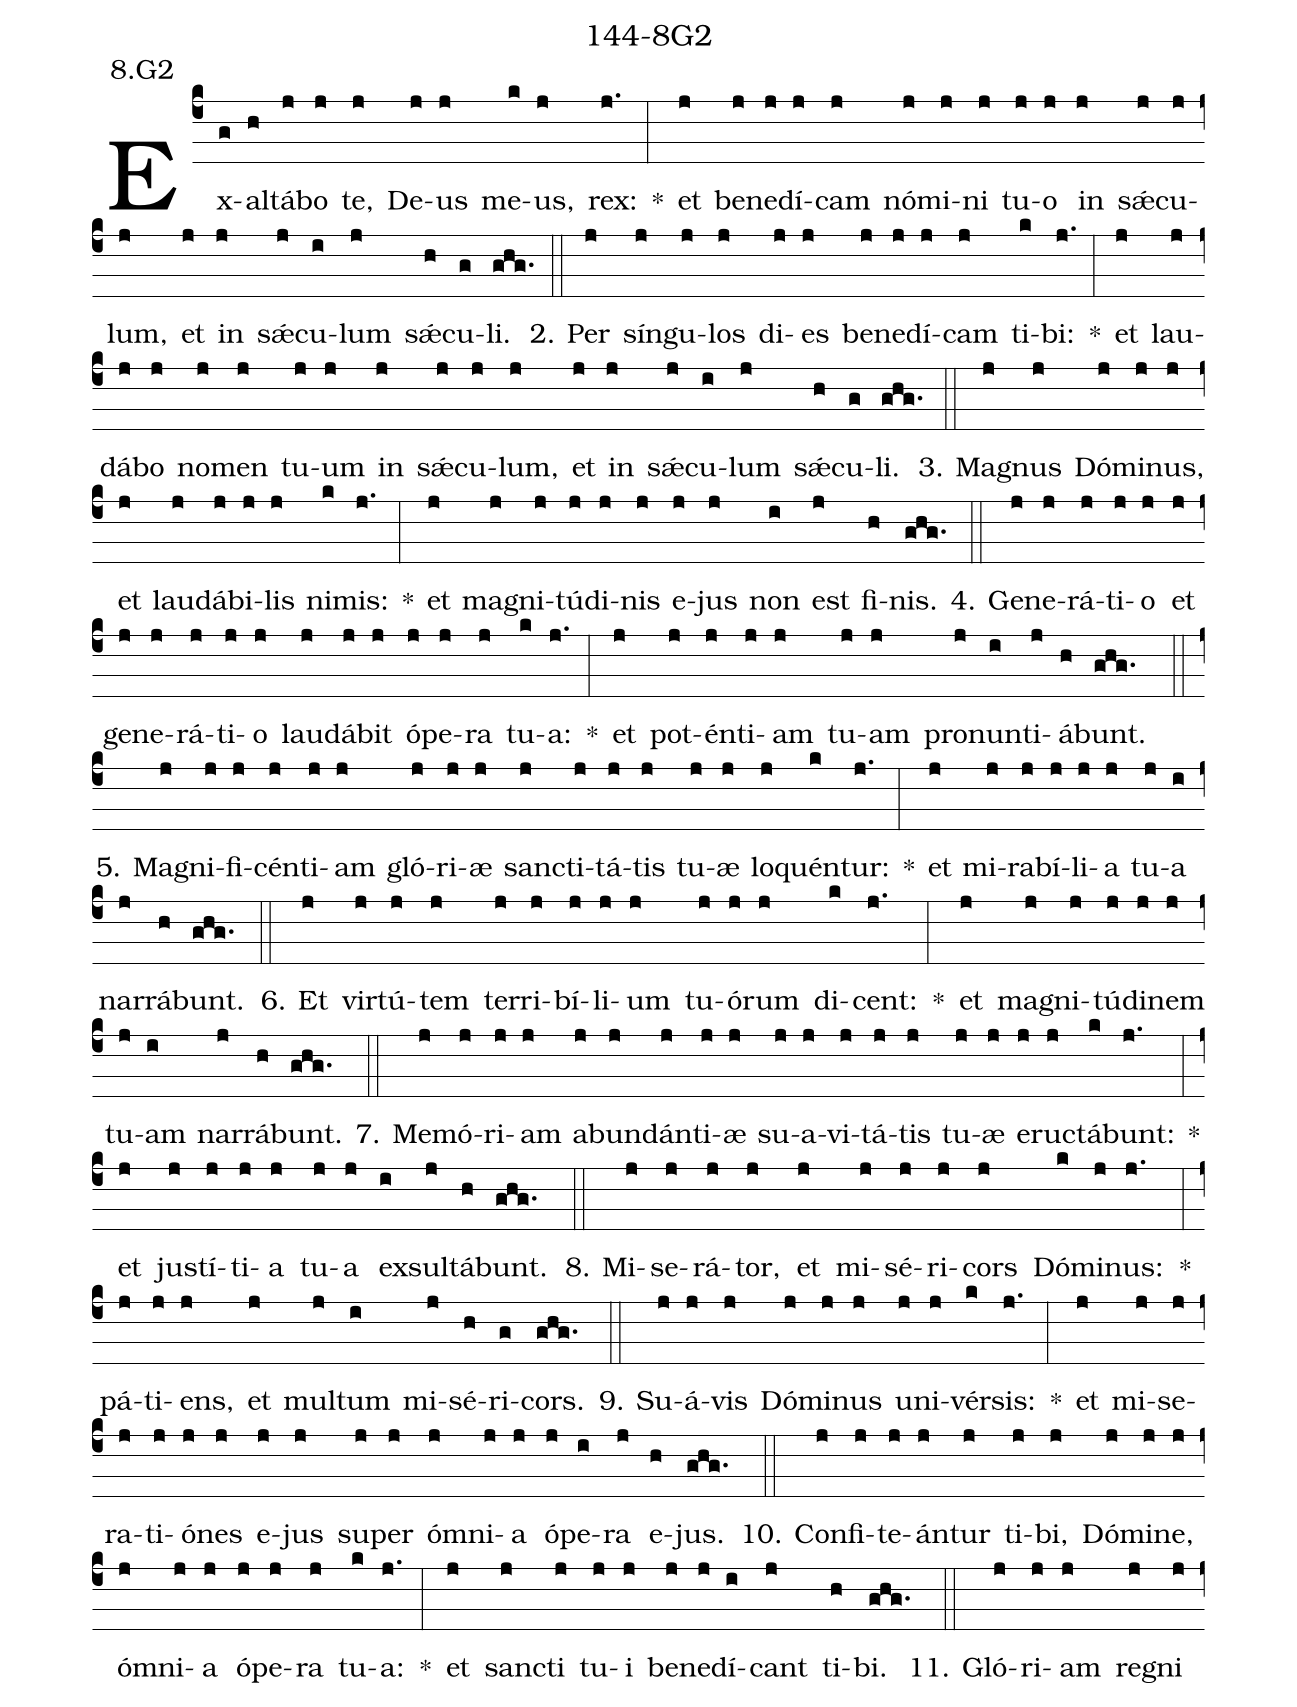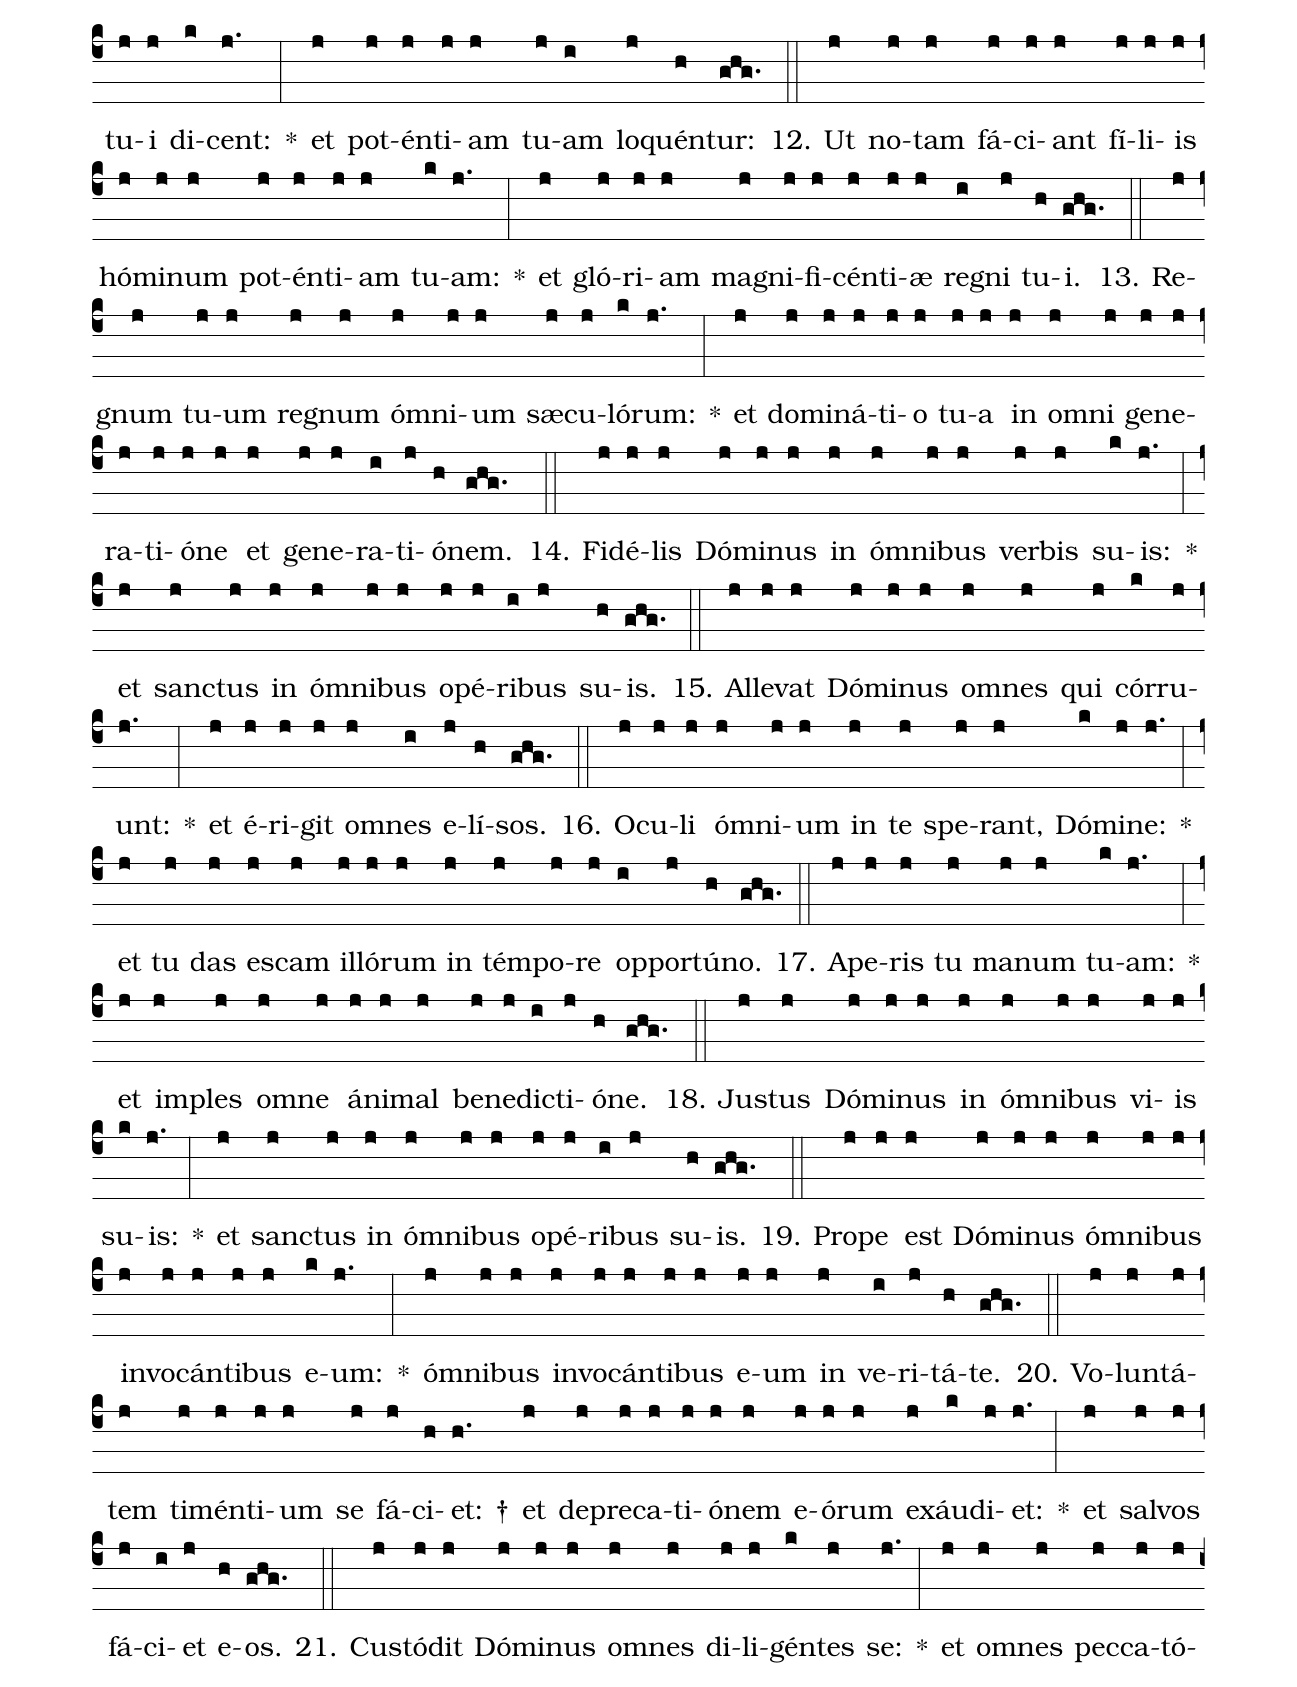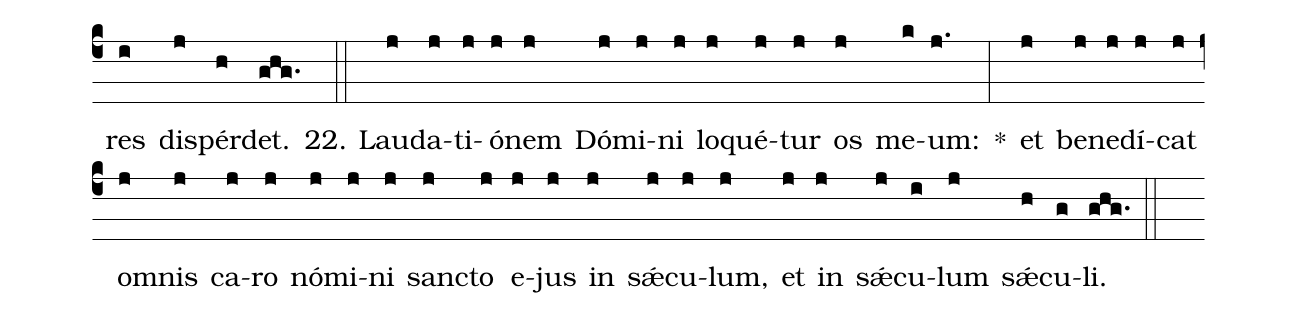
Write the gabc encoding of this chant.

name: 144-8G2;
annotation: 8.G2;
%%
(c4)Ex(g)al(h)tá(j)bo(j) te,(j) De(j)us(j) me(k)us,(j) rex:(j.) *(:) et(j) be(j)ne(j)dí(j)cam(j) nó(j)mi(j)ni(j) tu(j)o(j) in(j) sǽ(j)cu(j)lum,(j) et(j) in(j) sǽ(j)cu(i)lum(j) sǽ(h)cu(g)li.(ghg.) (::)
2. Per(j) sín(j)gu(j)los(j) di(j)es(j) be(j)ne(j)dí(j)cam(j) ti(k)bi:(j.) *(:) et(j) lau(j)dá(j)bo(j) no(j)men(j) tu(j)um(j) in(j) sǽ(j)cu(j)lum,(j) et(j) in(j) sǽ(j)cu(i)lum(j) sǽ(h)cu(g)li.(ghg.) (::)
3. Ma(j)gnus(j) Dó(j)mi(j)nus,(j) et(j) lau(j)dá(j)bi(j)lis(j) ni(k)mis:(j.) *(:) et(j) ma(j)gni(j)tú(j)di(j)nis(j) e(j)jus(j) non(i) est(j) fi(h)nis.(ghg.) (::)
4. Ge(j)ne(j)rá(j)ti(j)o(j) et(j) ge(j)ne(j)rá(j)ti(j)o(j) lau(j)dá(j)bit(j) ó(j)pe(j)ra(j) tu(k)a:(j.) *(:) et(j) pot(j)én(j)ti(j)am(j) tu(j)am(j) pro(j)nun(i)ti(j)á(h)bunt.(ghg.) (::)
5. Ma(j)gni(j)fi(j)cén(j)ti(j)am(j) gló(j)ri(j)æ(j) sanc(j)ti(j)tá(j)tis(j) tu(j)æ(j) lo(j)quén(k)tur:(j.) *(:) et(j) mi(j)ra(j)bí(j)li(j)a(j) tu(j)a(i) nar(j)rá(h)bunt.(ghg.) (::)
6. Et(j) vir(j)tú(j)tem(j) ter(j)ri(j)bí(j)li(j)um(j) tu(j)ó(j)rum(j) di(k)cent:(j.) *(:) et(j) ma(j)gni(j)tú(j)di(j)nem(j) tu(j)am(i) nar(j)rá(h)bunt.(ghg.) (::)
7. Me(j)mó(j)ri(j)am(j) ab(j)un(j)dán(j)ti(j)æ(j) su(j)a(j)vi(j)tá(j)tis(j) tu(j)æ(j) e(j)ruc(j)tá(k)bunt:(j.) *(:) et(j) jus(j)tí(j)ti(j)a(j) tu(j)a(j) ex(i)sul(j)tá(h)bunt.(ghg.) (::)
8. Mi(j)se(j)rá(j)tor,(j) et(j) mi(j)sé(j)ri(j)cors(j) Dó(k)mi(j)nus:(j.) *(:) pá(j)ti(j)ens,(j) et(j) mul(j)tum(i) mi(j)sé(h)ri(g)cors.(ghg.) (::)
9. Su(j)á(j)vis(j) Dó(j)mi(j)nus(j) u(j)ni(j)vér(k)sis:(j.) *(:) et(j) mi(j)se(j)ra(j)ti(j)ó(j)nes(j) e(j)jus(j) su(j)per(j) óm(j)ni(j)a(j) ó(j)pe(i)ra(j) e(h)jus.(ghg.) (::)
10. Con(j)fi(j)te(j)án(j)tur(j) ti(j)bi,(j) Dó(j)mi(j)ne,(j) óm(j)ni(j)a(j) ó(j)pe(j)ra(j) tu(k)a:(j.) *(:) et(j) sanc(j)ti(j) tu(j)i(j) be(j)ne(j)dí(i)cant(j) ti(h)bi.(ghg.) (::)
11. Gló(j)ri(j)am(j) re(j)gni(j) tu(j)i(j) di(k)cent:(j.) *(:) et(j) pot(j)én(j)ti(j)am(j) tu(j)am(i) lo(j)quén(h)tur:(ghg.) (::)
12. Ut(j) no(j)tam(j) fá(j)ci(j)ant(j) fí(j)li(j)is(j) hó(j)mi(j)num(j) pot(j)én(j)ti(j)am(j) tu(k)am:(j.) *(:) et(j) gló(j)ri(j)am(j) ma(j)gni(j)fi(j)cén(j)ti(j)æ(j) re(i)gni(j) tu(h)i.(ghg.) (::)
13. Re(j)gnum(j) tu(j)um(j) re(j)gnum(j) óm(j)ni(j)um(j) sæ(j)cu(j)ló(k)rum:(j.) *(:) et(j) do(j)mi(j)ná(j)ti(j)o(j) tu(j)a(j) in(j) om(j)ni(j) ge(j)ne(j)ra(j)ti(j)ó(j)ne(j) et(j) ge(j)ne(j)ra(i)ti(j)ó(h)nem.(ghg.) (::)
14. Fi(j)dé(j)lis(j) Dó(j)mi(j)nus(j) in(j) óm(j)ni(j)bus(j) ver(j)bis(j) su(k)is:(j.) *(:) et(j) sanc(j)tus(j) in(j) óm(j)ni(j)bus(j) o(j)pé(j)ri(i)bus(j) su(h)is.(ghg.) (::)
15. Al(j)le(j)vat(j) Dó(j)mi(j)nus(j) om(j)nes(j) qui(j) cór(k)ru(j)unt:(j.) *(:) et(j) é(j)ri(j)git(j) om(j)nes(i) e(j)lí(h)sos.(ghg.) (::)
16. O(j)cu(j)li(j) óm(j)ni(j)um(j) in(j) te(j) spe(j)rant,(j) Dó(k)mi(j)ne:(j.) *(:) et(j) tu(j) das(j) es(j)cam(j) il(j)ló(j)rum(j) in(j) tém(j)po(j)re(j) op(i)por(j)tú(h)no.(ghg.) (::)
17. A(j)pe(j)ris(j) tu(j) ma(j)num(j) tu(k)am:(j.) *(:) et(j) im(j)ples(j) om(j)ne(j) á(j)ni(j)mal(j) be(j)ne(j)dic(i)ti(j)ó(h)ne.(ghg.) (::)
18. Jus(j)tus(j) Dó(j)mi(j)nus(j) in(j) óm(j)ni(j)bus(j) vi(j)is(j) su(k)is:(j.) *(:) et(j) sanc(j)tus(j) in(j) óm(j)ni(j)bus(j) o(j)pé(j)ri(i)bus(j) su(h)is.(ghg.) (::)
19. Pro(j)pe(j) est(j) Dó(j)mi(j)nus(j) óm(j)ni(j)bus(j) in(j)vo(j)cán(j)ti(j)bus(j) e(k)um:(j.) *(:) óm(j)ni(j)bus(j) in(j)vo(j)cán(j)ti(j)bus(j) e(j)um(j) in(j) ve(i)ri(j)tá(h)te.(ghg.) (::)
20. Vo(j)lun(j)tá(j)tem(j) ti(j)mén(j)ti(j)um(j) se(j) fá(j)ci(h)et: †(h.) et(j) de(j)pre(j)ca(j)ti(j)ó(j)nem(j) e(j)ó(j)rum(j) ex(j)áu(k)di(j)et:(j.) *(:) et(j) sal(j)vos(j) fá(j)ci(i)et(j) e(h)os.(ghg.) (::)
21. Cus(j)tó(j)dit(j) Dó(j)mi(j)nus(j) om(j)nes(j) di(j)li(j)gén(k)tes(j) se:(j.) *(:) et(j) om(j)nes(j) pec(j)ca(j)tó(j)res(i) dis(j)pér(h)det.(ghg.) (::)
22. Lau(j)da(j)ti(j)ó(j)nem(j) Dó(j)mi(j)ni(j) lo(j)qué(j)tur(j) os(j) me(k)um:(j.) *(:) et(j) be(j)ne(j)dí(j)cat(j) om(j)nis(j) ca(j)ro(j) nó(j)mi(j)ni(j) sanc(j)to(j) e(j)jus(j) in(j) sǽ(j)cu(j)lum,(j) et(j) in(j) sǽ(j)cu(i)lum(j) sǽ(h)cu(g)li.(ghg.) (::)
